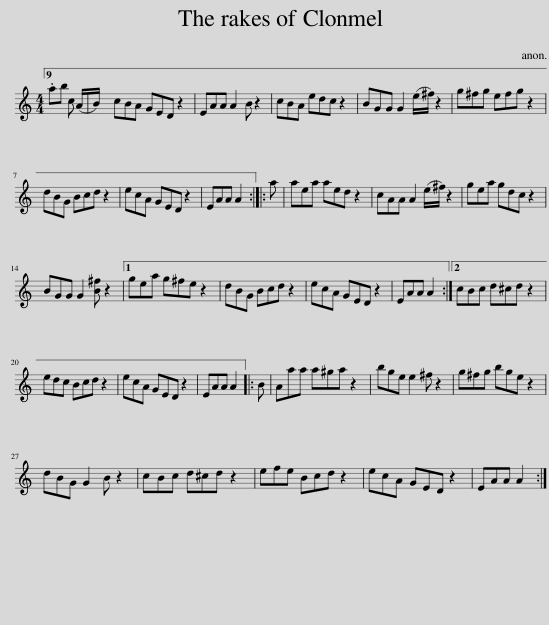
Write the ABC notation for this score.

X:1
L:1/8
M:4/4
I:linebreak $
K:C
V:1 treble
V:1
 .ab c (A/B/) | cBA GED z2 | EAA A2 B z2 | cBA edc z2 | BGG G2 (e/^f/) z2 | %5
 g^fg efg z2 |$ dBG Bcd z2 | ecA GED z2 | EAA A2 :: a | %10
 aea aed z2 | cAA A2 (e/^f/) z2 | gea gdc z2 |$ BGG G2 [B^f] z2 |1 gea g^fe z2 | %15
 dBG Bcd z2 | ecA GED z2 | EAA A2 :|2 cBc d^cd z2 |$ edc Bcd z2 | %20
 ecA GED z2 | EAA A2 |: B | Aaa a^ga z2 | bge e2 ^f z2 | %25
 g^fg bge z2 |$ dBG G2 B z2 | cBc d^cd z2 | efe Bcd z2 | ecA GED z2 | %30
 EAA A2 :| %31
